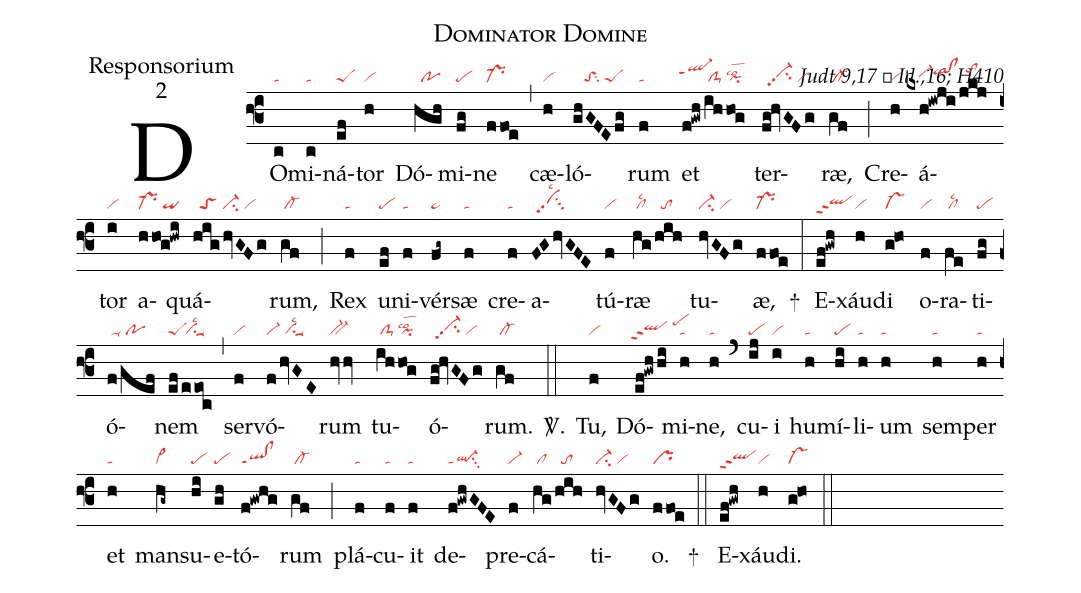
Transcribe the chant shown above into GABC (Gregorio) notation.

name:Dominator Domine;
office-part:Responsorium;
mode:2;
commentary:Judt 9,17 ꝟ Id.,16; H410;
nabc-lines:1;
%%
(f3)
DO(c|ta)mi(c|ta)ná(ef|peS)tor(h|vi) Dó(hgh|//po)mi(fg|pe)ne(ffoe|pr-) (,)
cæ(h|vi)ló(ghGFEfg|///toSsu2/peS)rum(f|ta) et(f!gwh|`ql-hippt1|/ih|/clS-|hog|pilsco2) ter(fg!hvGFg|//vi-hhpp2su2/vi)ræ,(gf|/cl-) (;)
Cre(h|vi)á(kxh!iwji/jkj|////vi-hhqlhi!clhi//tohj)tor(i|vi) a(hhog!hwi|pr-/qi)quá(hig|//toS|/hvGFg|vi-su2/vi)rum,(gf|/cl-) (;)
Rex(f|ta) u(ef|pe)ni(f|ta)vér(fg~|pe~)sæ(f|ta) cre(f|ta)a(FGhvGFE|//vihhpp2su3lsc2)tú(f|vi)ræ(hg|/cllsc2|/hih|//to) tu(hvGFg|vi-su2/vi)æ,(ffoe|pr-) +(:)
E(ef!gwh|qlhhppt2)xáu(h|vi)di(g!ho|vs-) o(f|vi)ra(fe|/cllsc2)ti(fg|pe)ó(f/gef|/ta-/po)nem(ef|peS|/eeoc|/visu1suu1lsc2) (,)
ser(f|vi)vó(f/hvGE|vi-/visu1suu1lsc2)rum(hvv|bv-) tu(ih|/clS-|hog|pilsco2)ó(fg!hvGFg|//vi-hhpp2su2/vi)rum.(gf|/cl-) <sp>V/</sp>.(::)
Tu,(f|vi) Dó(ef!gwh/hi|`qlhhppt2/pehj)mi(h|ta)ne,(h|ta) (`)
cu(ij|pe)i(i|vi) hu(h|ta)mí(hi|pe)li(h|ta)um(h|ta) sem(h|ta)per(h|ta) et(h|ta) man(hg~|cl~)su(hi|pe)e(gh|pe)tó(f!gwhg|ql!clppt1)rum(gf|/cl-) (;)
plá(f|ta)cu(f|ta)it(f|ta) de(f!gwhGFE|ql-ppt1su3)pre(f|vi-)cá(hg|/cl|/hih|//to)ti(hvGFg|vi-su2/vi)o.(ffoe|pr) +(::)
E(ef!gwh|qlhhppt2)xáu(h|vi)di.(g!ho|vs-) (::)
